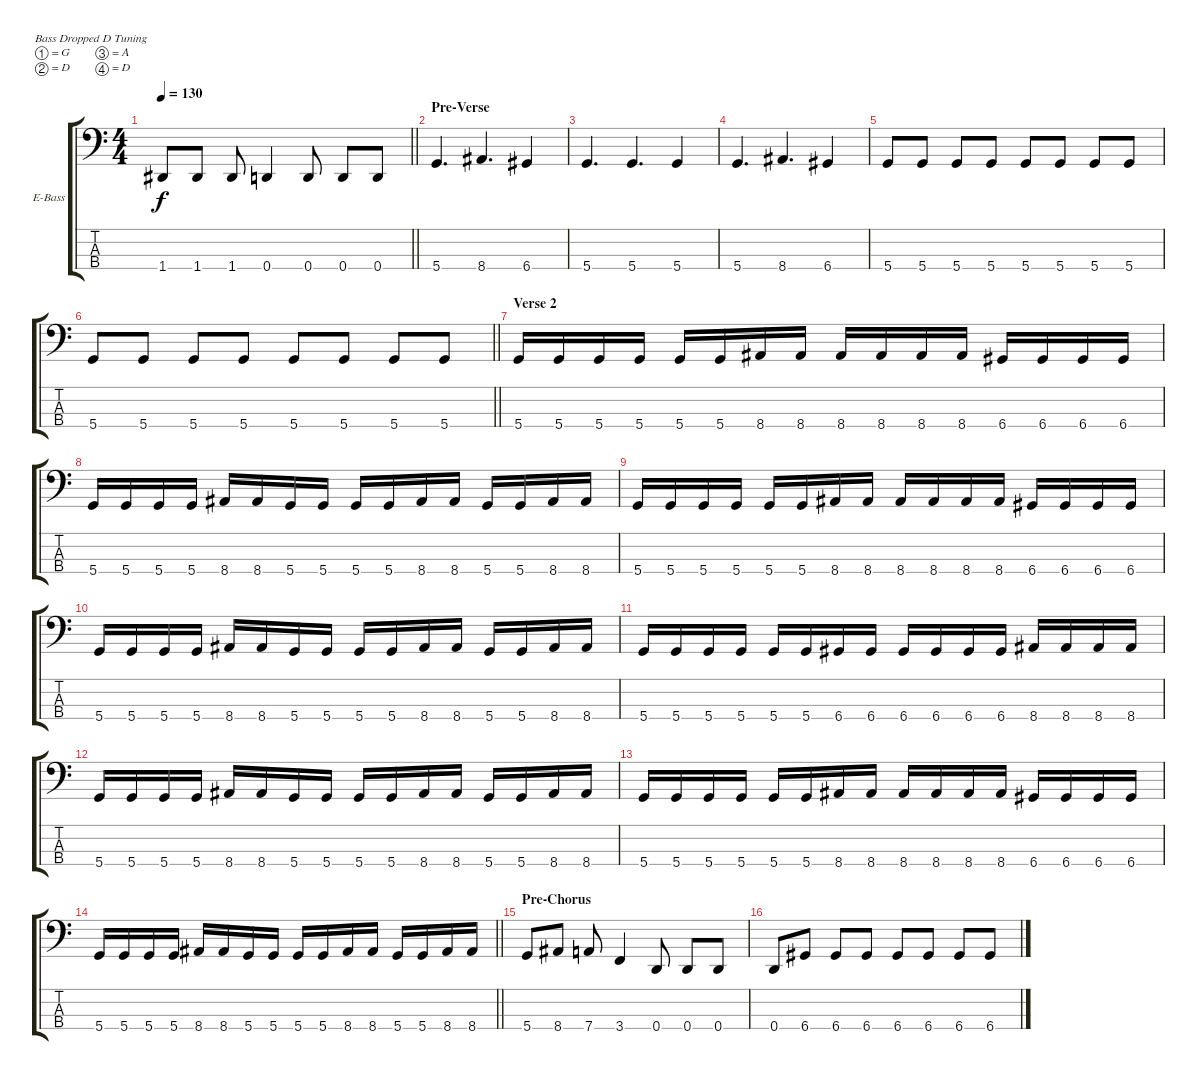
\bracketExtendMode groupsimilarinstruments
\firstSystemTrackNameOrientation horizontal
\otherSystemsTrackNameOrientation horizontal
\track ("Paul Gray" "E-Bass") {instrument electricbassfinger}
\staff {score tabs}
\tuning (G2 D2 A1 D1)
\ts (4 4)
\tempo 130
\clef f4
\barLineRight lightlight
\ks c
1.4.8{dy f} 1.4.8 1.4.8 0.4.4 0.4.8 0.4.8 0.4.8 |
\section ("" "Pre-Verse")
5.4.4{d} 8.4.4{d} 6.4.4 |
5.4.4{d} 5.4.4{d} 5.4.4 |
5.4.4{d} 8.4.4{d} 6.4.4 |
5.4.8 5.4.8 5.4.8 5.4.8 5.4.8 5.4.8 5.4.8 5.4.8 |
\barLineRight lightlight
5.4.8 5.4.8 5.4.8 5.4.8 5.4.8 5.4.8 5.4.8 5.4.8 |
\section ("" "Verse 2")
5.4.16 5.4.16 5.4.16 5.4.16 5.4.16 5.4.16 8.4.16 8.4.16 8.4.16 8.4.16 8.4.16 8.4.16 6.4.16 6.4.16 6.4.16 6.4.16 |
5.4.16 5.4.16 5.4.16 5.4.16 8.4.16 8.4.16 5.4.16 5.4.16 5.4.16 5.4.16 8.4.16 8.4.16 5.4.16 5.4.16 8.4.16 8.4.16 |
5.4.16 5.4.16 5.4.16 5.4.16 5.4.16 5.4.16 8.4.16 8.4.16 8.4.16 8.4.16 8.4.16 8.4.16 6.4.16 6.4.16 6.4.16 6.4.16 |
5.4.16 5.4.16 5.4.16 5.4.16 8.4.16 8.4.16 5.4.16 5.4.16 5.4.16 5.4.16 8.4.16 8.4.16 5.4.16 5.4.16 8.4.16 8.4.16 |
5.4.16 5.4.16 5.4.16 5.4.16 5.4.16 5.4.16 6.4.16 6.4.16 6.4.16 6.4.16 6.4.16 6.4.16 8.4.16 8.4.16 8.4.16 8.4.16 |
5.4.16 5.4.16 5.4.16 5.4.16 8.4.16 8.4.16 5.4.16 5.4.16 5.4.16 5.4.16 8.4.16 8.4.16 5.4.16 5.4.16 8.4.16 8.4.16 |
5.4.16 5.4.16 5.4.16 5.4.16 5.4.16 5.4.16 8.4.16 8.4.16 8.4.16 8.4.16 8.4.16 8.4.16 6.4.16 6.4.16 6.4.16 6.4.16 |
\barLineRight lightlight
5.4.16 5.4.16 5.4.16 5.4.16 8.4.16 8.4.16 5.4.16 5.4.16 5.4.16 5.4.16 8.4.16 8.4.16 5.4.16 5.4.16 8.4.16 8.4.16 |
\section ("" "Pre-Chorus")
5.4.8 8.4.8 7.4.8 3.4.4 0.4.8 0.4.8 0.4.8 |
0.4.8 6.4.8 6.4.8 6.4.8 6.4.8 6.4.8 6.4.8 6.4.8
